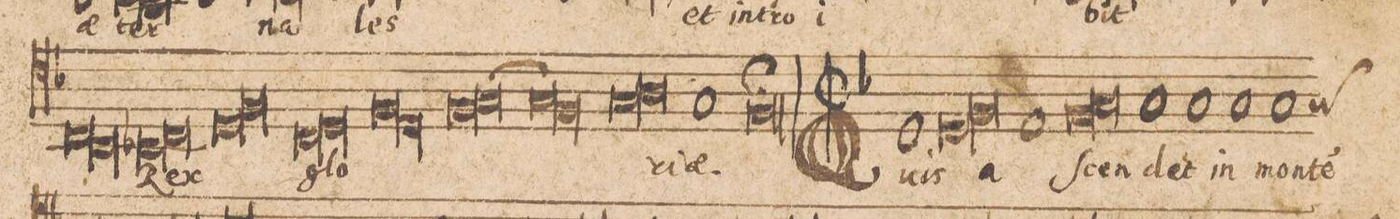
**kern	**text
*I"[TENOR.]	*
*clefC4	*
*k[b-]	*
*met(c|)	*
*M2/1	*
*lig	*
1C	.
1BB-	.
*Xlig	*
=46-	=46-
*lig	*
1BB-X	Rex
1C	.
*Xlig	*
=47-	=47-
*lig	*
1D	.
1F	.
*Xlig	*
=48-	=48-
*lig	*
1C	glo-
1D	.
*Xlig	*
=49-	=49-
*lig	*
1F	.
1D	.
*Xlig	*
=50-	=50-
*lig	*
1F	.
[>1G	.
*Xlig	*
=51-	=51-
*lig	*
1G]	.
1F	.
*Xlig	*
=52-	=52-
*lig	*
1G	.
1A	.
*Xlig	*
=53-	=53-
1G	-ri-
1Fl;	-ae.
=54||	=54||
*k[b-]	*
*M2/1	*
*met(c|)	*
1D	Quis
*lig	*
1D	a-
=55-	=55-
1F	.
*Xlig	*
1E	.
=56-	=56-
*lig	*
1F	-ſcen-
1G	.
*Xlig	*
=57-	=57-
1G	-det
1G	in
=58-	=58-
1G	mon-
*custos:G	*
1G	-te(m)
=59-	=59-
*-	*-
